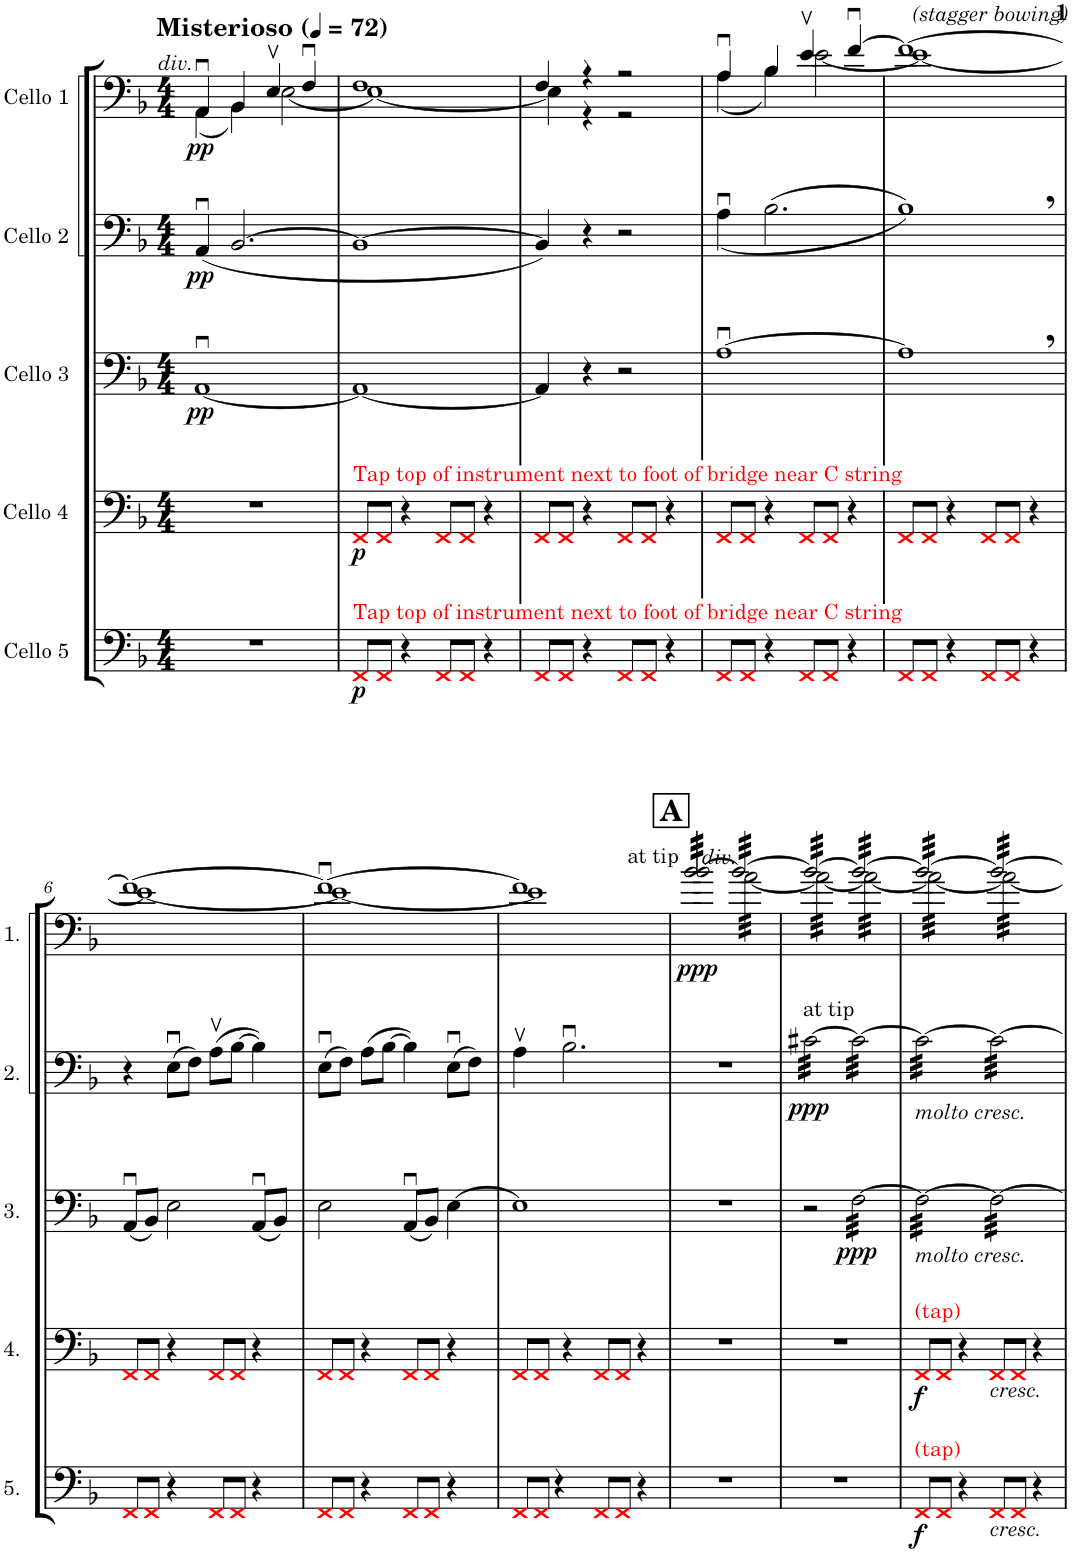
**kern	**dynam	**kern	**dynam	**kern	**dynam	**kern	**dynam	**kern	**dynam
*part5	*part5	*part4	*part4	*part3	*part3	*part2	*part2	*part1	*part1
*staff5	*staff5	*staff4	*staff4	*staff3	*staff3	*staff2	*staff2	*staff1	*staff1
*I"Cello 5	*	*I"Cello 4	*	*I"Cello 3	*	*I"Cello 2	*	*I"Cello 1	*
*clefF4	*	*clefF4	*	*clefF4	*	*clefF4	*	*clefF4	*
*k[b-]	*	*k[b-]	*	*k[b-]	*	*k[b-]	*	*k[b-]	*
*M4/4	*	*M4/4	*	*M4/4	*	*M4/4	*	*M4/4	*
*MM72	*	*MM72	*	*MM72	*	*MM72	*	*MM72	*
=1	=1	=1	=1	=1	=1	=1	=1	=1	=1
*	*	*	*	*	*	*	*	*^	*
!	!	!	!	!	!	!	!	!LO:TX:a:B:t=Misterioso	!	!
!	!	!	!	!	!	!	!	!LO:TX:a:i:t=div.	!	!
!	!	!	!	!	!LO:DY:b	!	!LO:DY:b	!	!	!LO:DY:b
1r	.	1r	.	[1AAu	pp	(4AAu/	pp	4AA/	(4AAu\	pp
.	.	.	.	.	.	[>2.BB-/	.	4BB-/	4BB-\)	.
.	.	.	.	.	.	.	.	4Ev/	[2E\	.
.	.	.	.	.	.	.	.	4Fu/	.	.
=2	=2	=2	=2	=2	=2	=2	=2	=2	=2	=2
!	!	!LO:TX:a:color=#FF0000:t=Tap top of instrument next to foot of bridge near C string	!	!	!	!	!	!	!	!
!LO:TX:a:color=#FF0000:t=Tap top of instrument next to foot of bridge near C string	!	!	!	!	!	!	!	!	!	!
!	!LO:DY:b	!	!LO:DY:b	!	!	!	!	!	!	!
8FFi/L	p	8FFi/L	p	1AA_	.	1BB-_	.	1F	1E_	.
8FFi/J	.	8FFi/J	.	.	.	.	.	.	.	.
4r	.	4r	.	.	.	.	.	.	.	.
8FFi/L	.	8FFi/L	.	.	.	.	.	.	.	.
8FFi/J	.	8FFi/J	.	.	.	.	.	.	.	.
4r	.	4r	.	.	.	.	.	.	.	.
=3	=3	=3	=3	=3	=3	=3	=3	=3	=3	=3
8FFi/L	.	8FFi/L	.	4AA/]	.	4BB-/])	.	4F/	4E\]	.
8FFi/J	.	8FFi/J	.	.	.	.	.	.	.	.
4r	.	4r	.	4r	.	4r	.	4r	4r	.
8FFi/L	.	8FFi/L	.	2r	.	2r	.	2r	2r	.
8FFi/J	.	8FFi/J	.	.	.	.	.	.	.	.
4r	.	4r	.	.	.	.	.	.	.	.
=4	=4	=4	=4	=4	=4	=4	=4	=4	=4	=4
8FFi/L	.	8FFi/L	.	[1Au	.	(<4Au\	.	4Au/	(4A\	.
8FFi/J	.	8FFi/J	.	.	.	.	.	.	.	.
4r	.	4r	.	.	.	(2.B-\	.	4B-/	4B-\)	.
8FFi/L	.	8FFi/L	.	.	.	.	.	4ev/	[2e\	.
8FFi/J	.	8FFi/J	.	.	.	.	.	.	.	.
4r	.	4r	.	.	.	.	.	[4fu/	.	.
=5	=5	=5	=5	=5	=5	=5	=5	=5	=5	=5
!	!	!	!	!	!	!	!	!LO:TX:a:i:t=(stagger bowing)	!	!
8FFi/L	.	8FFi/L	.	1A,]	.	1B-,))	.	1f_	1e_	.
8FFi/J	.	8FFi/J	.	.	.	.	.	.	.	.
4r	.	4r	.	.	.	.	.	.	.	.
8FFi/L	.	8FFi/L	.	.	.	.	.	.	.	.
8FFi/J	.	8FFi/J	.	.	.	.	.	.	.	.
4r	.	4r	.	.	.	.	.	.	.	.
!!LO:LB:g=z	!!
=6	=6	=6	=6	=6	=6	=6	=6	=6	=6	=6
8FFi/L	.	8FFi/L	.	(8AAu/L	.	4r	.	1f_	1e_	.
8FFi/J	.	8FFi/J	.	8BB-/J)	.	.	.	.	.	.
4r	.	4r	.	2E\	.	(8Eu\L	.	.	.	.
.	.	.	.	.	.	8F\J)	.	.	.	.
8FFi/L	.	8FFi/L	.	.	.	(8Av\L	.	.	.	.
8FFi/J	.	8FFi/J	.	.	.	[8B-\J	.	.	.	.
4r	.	4r	.	(8AAu/L	.	4B-\])	.	.	.	.
.	.	.	.	8BB-/J)	.	.	.	.	.	.
=7	=7	=7	=7	=7	=7	=7	=7	=7	=7	=7
8FFi/L	.	8FFi/L	.	2E\	.	(8Eu\L	.	1fu_	1e_	.
8FFi/J	.	8FFi/J	.	.	.	8F\J)	.	.	.	.
4r	.	4r	.	.	.	(8A\L	.	.	.	.
.	.	.	.	.	.	[8B-\J	.	.	.	.
8FFi/L	.	8FFi/L	.	(8AAu/L	.	4B-\])	.	.	.	.
8FFi/J	.	8FFi/J	.	8BB-/J)	.	.	.	.	.	.
4r	.	4r	.	[4E\	.	(8Eu\L	.	.	.	.
.	.	.	.	.	.	8F\J)	.	.	.	.
=8	=8	=8	=8	=8	=8	=8	=8	=8	=8	=8
8FFi/L	.	8FFi/L	.	1E]	.	4Av\	.	1e]	1f]	.
8FFi/J	.	8FFi/J	.	.	.	.	.	.	.	.
4r	.	4r	.	.	.	2.B-u\	.	.	.	.
8FFi/L	.	8FFi/L	.	.	.	.	.	.	.	.
8FFi/J	.	8FFi/J	.	.	.	.	.	.	.	.
4r	.	4r	.	.	.	.	.	.	.	.
!!LO:REH:place=s1:a:B:cj:fs=14:t=A	!!
=9	=9	=9	=9	=9	=9	=9	=9	=9	=9	=9
!	!	!	!	!	!	!	!	!LO:TX:a:t=at tip	!	!
!	!	!	!	!	!	!	!	!	!	!LO:DY:b
*	*	*	*	*	*	*	*	*tremolo	*	*
1r	.	1r	.	1r	.	1r	.	32b-/LLL	[32b-/LLL	ppp
.	.	.	.	.	.	.	.	32b-/	32b-/	.
.	.	.	.	.	.	.	.	32b-/	32b-/	.
.	.	.	.	.	.	.	.	32b-/	32b-/	.
.	.	.	.	.	.	.	.	32b-/	32b-/	.
.	.	.	.	.	.	.	.	32b-/	32b-/	.
.	.	.	.	.	.	.	.	32b-/	32b-/	.
.	.	.	.	.	.	.	.	32b-/	32b-/	.
.	.	.	.	.	.	.	.	32b-/	32b-/	.
.	.	.	.	.	.	.	.	32b-/	32b-/	.
.	.	.	.	.	.	.	.	32b-/	32b-/	.
.	.	.	.	.	.	.	.	32b-/	32b-/	.
.	.	.	.	.	.	.	.	32b-/	32b-/	.
.	.	.	.	.	.	.	.	32b-/	32b-/	.
.	.	.	.	.	.	.	.	32b-/	32b-/	.
.	.	.	.	.	.	.	.	32b-/JJJ	32b-/JJJ	.
!	!	!	!	!	!	!	!	!LO:TX:a:i:t=div.	!	!
.	.	.	.	.	.	.	.	32b-/LLL	[32a\LLL	.
.	.	.	.	.	.	.	.	32b-/	32a\	.
.	.	.	.	.	.	.	.	32b-/	32a\	.
.	.	.	.	.	.	.	.	32b-/	32a\	.
.	.	.	.	.	.	.	.	32b-/	32a\	.
.	.	.	.	.	.	.	.	32b-/	32a\	.
.	.	.	.	.	.	.	.	32b-/	32a\	.
.	.	.	.	.	.	.	.	32b-/	32a\	.
.	.	.	.	.	.	.	.	32b-/	32a\	.
.	.	.	.	.	.	.	.	32b-/	32a\	.
.	.	.	.	.	.	.	.	32b-/	32a\	.
.	.	.	.	.	.	.	.	32b-/	32a\	.
.	.	.	.	.	.	.	.	32b-/	32a\	.
.	.	.	.	.	.	.	.	32b-/	32a\	.
.	.	.	.	.	.	.	.	32b-/	32a\	.
.	.	.	.	.	.	.	.	32b-/JJJ	32a\JJJ	.
=10	=10	=10	=10	=10	=10	=10	=10	=10	=10	=10
!	!	!	!	!	!	!LO:TX:a:t=at tip	!	!	!	!
!	!	!	!	!	!	!	!LO:DY:b	!	!	!
*	*	*	*	*	*	*tremolo	*	*	*	*
1r	.	1r	.	2r	.	[32c#X\LLL	ppp	32b-/LLL	32a\LLL	.
.	.	.	.	.	.	32c#X\	.	32b-/	32a\	.
.	.	.	.	.	.	32c#X\	.	32b-/	32a\	.
.	.	.	.	.	.	32c#X\	.	32b-/	32a\	.
.	.	.	.	.	.	32c#X\	.	32b-/	32a\	.
.	.	.	.	.	.	32c#X\	.	32b-/	32a\	.
.	.	.	.	.	.	32c#X\	.	32b-/	32a\	.
.	.	.	.	.	.	32c#X\	.	32b-/	32a\	.
.	.	.	.	.	.	32c#X\	.	32b-/	32a\	.
.	.	.	.	.	.	32c#X\	.	32b-/	32a\	.
.	.	.	.	.	.	32c#X\	.	32b-/	32a\	.
.	.	.	.	.	.	32c#X\	.	32b-/	32a\	.
.	.	.	.	.	.	32c#X\	.	32b-/	32a\	.
.	.	.	.	.	.	32c#X\	.	32b-/	32a\	.
.	.	.	.	.	.	32c#X\	.	32b-/	32a\	.
.	.	.	.	.	.	32c#X\JJJ	.	32b-/JJJ	32a\JJJ	.
!	!	!	!	!	!LO:DY:b	!	!	!	!	!
*	*	*	*	*tremolo	*	*	*	*	*	*
.	.	.	.	[32F\LLL	ppp	32c#\LLL	.	32b-/LLL	32a\LLL	.
.	.	.	.	32F\	.	32c#\	.	32b-/	32a\	.
.	.	.	.	32F\	.	32c#\	.	32b-/	32a\	.
.	.	.	.	32F\	.	32c#\	.	32b-/	32a\	.
.	.	.	.	32F\	.	32c#\	.	32b-/	32a\	.
.	.	.	.	32F\	.	32c#\	.	32b-/	32a\	.
.	.	.	.	32F\	.	32c#\	.	32b-/	32a\	.
.	.	.	.	32F\	.	32c#\	.	32b-/	32a\	.
.	.	.	.	32F\	.	32c#\	.	32b-/	32a\	.
.	.	.	.	32F\	.	32c#\	.	32b-/	32a\	.
.	.	.	.	32F\	.	32c#\	.	32b-/	32a\	.
.	.	.	.	32F\	.	32c#\	.	32b-/	32a\	.
.	.	.	.	32F\	.	32c#\	.	32b-/	32a\	.
.	.	.	.	32F\	.	32c#\	.	32b-/	32a\	.
.	.	.	.	32F\	.	32c#\	.	32b-/	32a\	.
.	.	.	.	32F\JJJ	.	32c#\JJJ	.	32b-/JJJ	32a\JJJ	.
=11	=11	=11	=11	=11	=11	=11	=11	=11	=11	=11
!	!	!	!	!	!	!LO:TX:b:i:t=molto cresc.	!	!	!	!
!	!	!	!	!LO:TX:b:i:t=molto cresc.	!	!	!	!	!	!
!	!	!LO:TX:a:color=#FF0000:t=(tap)	!	!	!	!	!	!	!	!
!LO:TX:a:color=#FF0000:t=(tap)	!	!	!	!	!	!	!	!	!	!
!	!LO:DY:b	!	!LO:DY:b	!	!	!	!	!	!	!
8FFi/L	f	8FFi/L	f	32F\LLL	.	32c#\LLL	.	32b-/LLL	32a\LLL	.
.	.	.	.	32F\	.	32c#\	.	32b-/	32a\	.
.	.	.	.	32F\	.	32c#\	.	32b-/	32a\	.
.	.	.	.	32F\	.	32c#\	.	32b-/	32a\	.
8FFi/J	.	8FFi/J	.	32F\	.	32c#\	.	32b-/	32a\	.
.	.	.	.	32F\	.	32c#\	.	32b-/	32a\	.
.	.	.	.	32F\	.	32c#\	.	32b-/	32a\	.
.	.	.	.	32F\	.	32c#\	.	32b-/	32a\	.
4r	.	4r	.	32F\	.	32c#\	.	32b-/	32a\	.
.	.	.	.	32F\	.	32c#\	.	32b-/	32a\	.
.	.	.	.	32F\	.	32c#\	.	32b-/	32a\	.
.	.	.	.	32F\	.	32c#\	.	32b-/	32a\	.
.	.	.	.	32F\	.	32c#\	.	32b-/	32a\	.
.	.	.	.	32F\	.	32c#\	.	32b-/	32a\	.
.	.	.	.	32F\	.	32c#\	.	32b-/	32a\	.
.	.	.	.	32F\JJJ	.	32c#\JJJ	.	32b-/JJJ	32a\JJJ	.
!	!	!LO:TX:b:i:t=cresc.	!	!	!	!	!	!	!	!
!LO:TX:b:i:t=cresc.	!	!	!	!	!	!	!	!	!	!
8FFi/L	.	8FFi/L	.	32F\LLL	.	32c#\LLL	.	32b-/LLL	32a\LLL	.
.	.	.	.	32F\	.	32c#\	.	32b-/	32a\	.
.	.	.	.	32F\	.	32c#\	.	32b-/	32a\	.
.	.	.	.	32F\	.	32c#\	.	32b-/	32a\	.
8FFi/J	.	8FFi/J	.	32F\	.	32c#\	.	32b-/	32a\	.
.	.	.	.	32F\	.	32c#\	.	32b-/	32a\	.
.	.	.	.	32F\	.	32c#\	.	32b-/	32a\	.
.	.	.	.	32F\	.	32c#\	.	32b-/	32a\	.
4r	.	4r	.	32F\	.	32c#\	.	32b-/	32a\	.
.	.	.	.	32F\	.	32c#\	.	32b-/	32a\	.
.	.	.	.	32F\	.	32c#\	.	32b-/	32a\	.
.	.	.	.	32F\	.	32c#\	.	32b-/	32a\	.
.	.	.	.	32F\	.	32c#\	.	32b-/	32a\	.
.	.	.	.	32F\	.	32c#\	.	32b-/	32a\	.
.	.	.	.	32F\	.	32c#\	.	32b-/	32a\	.
.	.	.	.	32F\JJJ	.	32c#\JJJ	.	32b-/JJJ	32a\JJJ	.
*	*	*	*	*	*	*	*	*Xtremolo	*	*
*	*	*	*	*	*	*Xtremolo	*	*	*	*
*	*	*	*	*Xtremolo	*	*	*	*	*	*
*	*	*	*	*	*	*	*	*v	*v	*
=	=	=	=	=	=	=	=	=	=
*-	*-	*-	*-	*-	*-	*-	*-	*-	*-
